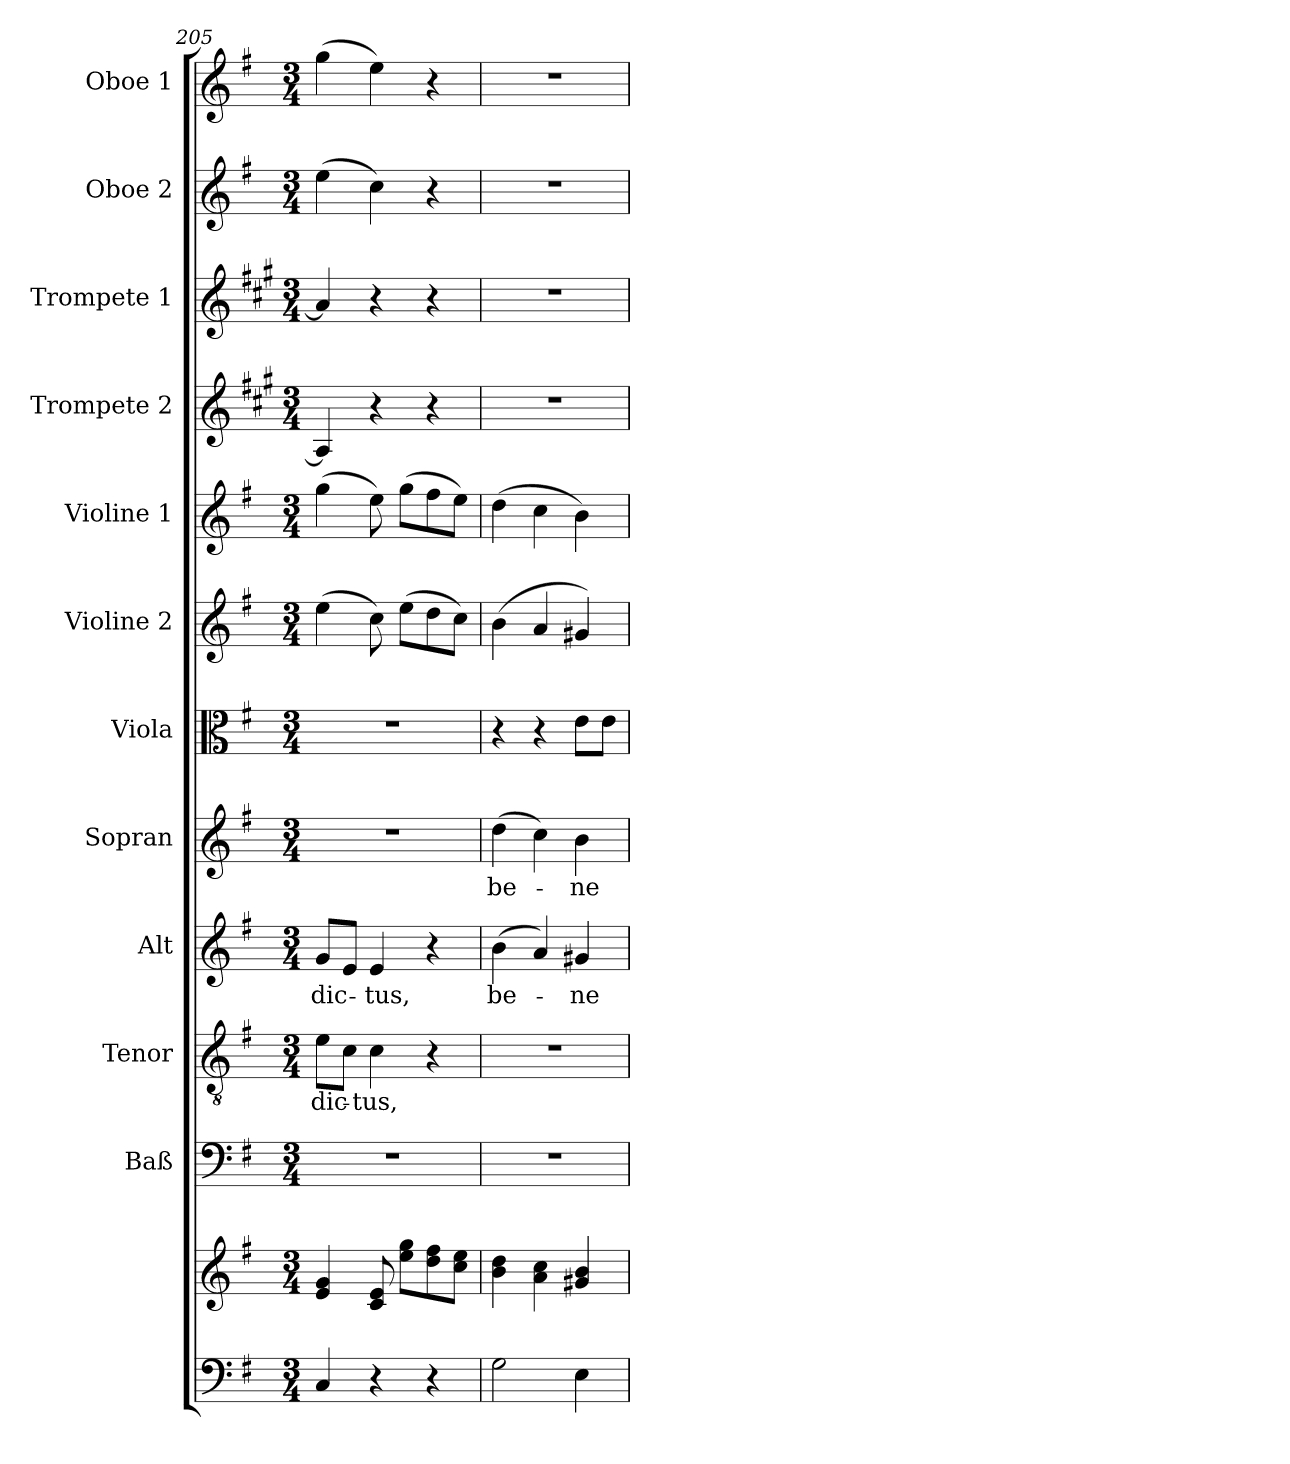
**kern	**kern	**kern	**kern	**text	**kern	**text	**kern	**text	**kern	**kern	**kern	**kern	**kern	**kern	**kern
*part12	*part12	*part11	*part10	*part10	*part9	*part9	*part8	*part8	*part7	*part6	*part5	*part4	*part3	*part2	*part1
*staff13	*staff12	*staff11	*staff10	*staff10	*staff9	*staff9	*staff8	*staff8	*staff7	*staff6	*staff5	*staff4	*staff3	*staff2	*staff1
*	*	*I"Baß	*I"Tenor	*	*I"Alt	*	*I"Sopran	*	*I"Viola	*I"Violine 2	*I"Violine 1	*I"Trompete 2	*I"Trompete 1	*I"Oboe 2	*I"Oboe 1
*	*	*I'Baß	*I'Ten	*	*I'Alt	*	*I'Sop	*	*I'Vla.	*I'Vln. 2	*I'Vln. 1	*I'Trp. 2	*I'Trp. 1	*I'Ob. 2	*I'Ob. 1
*clefF4	*clefG2	*clefF4	*clefGv2	*	*clefG2	*	*clefG2	*	*clefC3	*clefG2	*clefG2	*clefG2	*clefG2	*clefG2	*clefG2
*	*	*	*	*	*	*	*	*	*	*	*	*ITrd1c2	*ITrd1c2	*	*
*k[f#]	*k[f#]	*k[f#]	*k[f#]	*	*k[f#]	*	*k[f#]	*	*k[f#]	*k[f#]	*k[f#]	*k[f#]	*k[f#]	*k[f#]	*k[f#]
*G:	*G:	*G:	*G:	*	*G:	*	*G:	*	*G:	*G:	*G:	*G:	*G:	*G:	*G:
*M3/4	*M3/4	*M3/4	*M3/4	*	*M3/4	*	*M3/4	*	*M3/4	*M3/4	*M3/4	*M3/4	*M3/4	*M3/4	*M3/4
=205	=205	=205	=205	=205	=205	=205	=205	=205	=205	=205	=205	=205	=205	=205	=205
!	!	!	!	!LO:LY:b	!	!LO:LY:b	!	!	!	!	!	!	!	!	!
4C/	4e/ 4g/	2.r	8e\L	-dic-	8g/L	-dic-	2.r	.	2.r	(>4ee\	(>4gg\	4G/]	4g/]	(>4ee\	(>4gg\
.	.	.	8c\J	.	8e/J	.	.	.	.	.	.	.	.	.	.
!	!	!	!	!LO:LY:b	!	!LO:LY:b	!	!	!	!	!	!	!	!	!
4r	8c/ 8e/	.	4c\	-tus,	4e/	-tus,	.	.	.	8cc\)	8ee\)	4r	4r	4cc\)	4ee\)
.	8ee\ 8gg\L	.	.	.	.	.	.	.	.	(>8ee\L	(>8gg\L	.	.	.	.
4r	8dd\ 8ff#\	.	4r	.	4r	.	.	.	.	8dd\	8ff#\	4r	4r	4r	4r
.	8cc\ 8ee\J	.	.	.	.	.	.	.	.	8cc\J)	8ee\J)	.	.	.	.
=206	=206	=206	=206	=206	=206	=206	=206	=206	=206	=206	=206	=206	=206	=206	=206
!	!	!	!	!	!	!LO:LY:b	!	!LO:LY:b	!	!	!	!	!	!	!
2G\	4b\ 4dd\	2.r	2.r	.	(>4b\	be-	(>4dd\	be-	4r	(<4b\	(>4dd\	2.r	2.r	2.r	2.r
.	4a\ 4cc\	.	.	.	4a/)	.	4cc\)	.	4r	4a/	4cc\	.	.	.	.
!	!	!	!	!	!	!LO:LY:b	!	!LO:LY:b	!	!	!	!	!	!	!
4E\	4g#X/ 4b/	.	.	.	4g#X/	-ne-	4b\	-ne-	8e\L	4g#X/)	4b\)	.	.	.	.
.	.	.	.	.	.	.	.	.	8e\J	.	.	.	.	.	.
=	=	=	=	=	=	=	=	=	=	=	=	=	=	=	=
*-	*-	*-	*-	*-	*-	*-	*-	*-	*-	*-	*-	*-	*-	*-	*-
